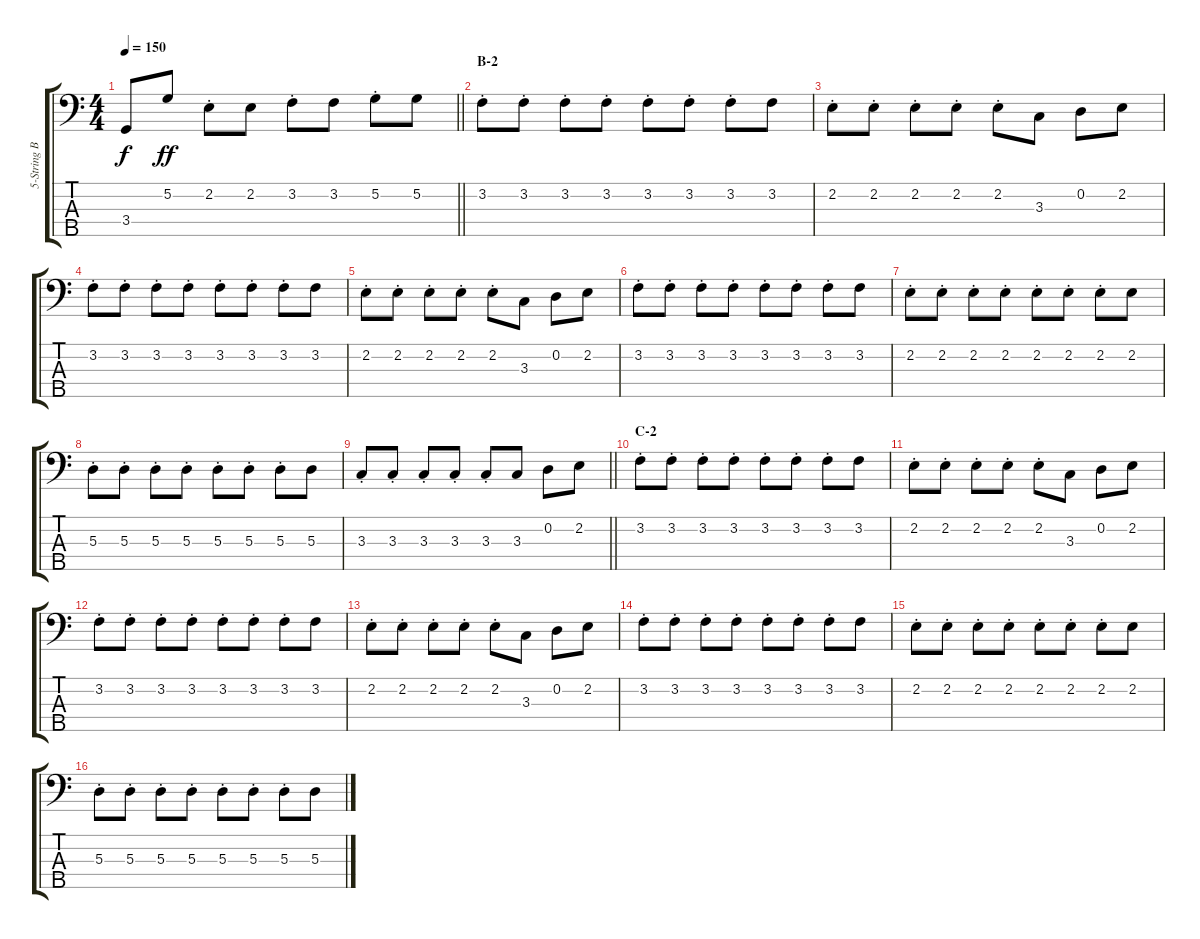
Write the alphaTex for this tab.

\track ("5-String Bass" "5-String B") {instrument electricbassfinger}
\staff {score tabs}
\tuning (G2 D2 A1 E1 B0) {hide}
\ts (4 4)
\tempo 150
\clef f4
\barLineRight lightlight
\ks c
3.4{t}.8{dy f} 5.2.8{dy ff} 2.2{st}.8 2.2.8 3.2{st}.8 3.2.8 5.2{st}.8 5.2.8 |
\section ("" "B-2")
3.2{st}.8 3.2{st}.8 3.2{st}.8 3.2{st}.8 3.2{st}.8 3.2{st}.8 3.2{st}.8 3.2.8 |
2.2{st}.8 2.2{st}.8 2.2{st}.8 2.2{st}.8 2.2{st}.8 3.3.8 0.2.8 2.2.8 |
3.2{st}.8 3.2{st}.8 3.2{st}.8 3.2{st}.8 3.2{st}.8 3.2{st}.8 3.2{st}.8 3.2.8 |
2.2{st}.8 2.2{st}.8 2.2{st}.8 2.2{st}.8 2.2{st}.8 3.3.8 0.2.8 2.2.8 |
3.2{st}.8 3.2{st}.8 3.2{st}.8 3.2{st}.8 3.2{st}.8 3.2{st}.8 3.2{st}.8 3.2.8 |
2.2{st}.8 2.2{st}.8 2.2{st}.8 2.2{st}.8 2.2{st}.8 2.2{st}.8 2.2{st}.8 2.2.8 |
5.3{st}.8 5.3{st}.8 5.3{st}.8 5.3{st}.8 5.3{st}.8 5.3{st}.8 5.3{st}.8 5.3.8 |
\barLineRight lightlight
3.3{st}.8 3.3{st}.8 3.3{st}.8 3.3{st}.8 3.3{st}.8 3.3.8 0.2.8 2.2.8 |
\section ("" "C-2")
3.2{st}.8 3.2{st}.8 3.2{st}.8 3.2{st}.8 3.2{st}.8 3.2{st}.8 3.2{st}.8 3.2.8 |
2.2{st}.8 2.2{st}.8 2.2{st}.8 2.2{st}.8 2.2{st}.8 3.3.8 0.2.8 2.2.8 |
3.2{st}.8 3.2{st}.8 3.2{st}.8 3.2{st}.8 3.2{st}.8 3.2{st}.8 3.2{st}.8 3.2.8 |
2.2{st}.8 2.2{st}.8 2.2{st}.8 2.2{st}.8 2.2{st}.8 3.3.8 0.2.8 2.2.8 |
3.2{st}.8 3.2{st}.8 3.2{st}.8 3.2{st}.8 3.2{st}.8 3.2{st}.8 3.2{st}.8 3.2.8 |
2.2{st}.8 2.2{st}.8 2.2{st}.8 2.2{st}.8 2.2{st}.8 2.2{st}.8 2.2{st}.8 2.2.8 |
5.3{st}.8 5.3{st}.8 5.3{st}.8 5.3{st}.8 5.3{st}.8 5.3{st}.8 5.3{st}.8 5.3.8
